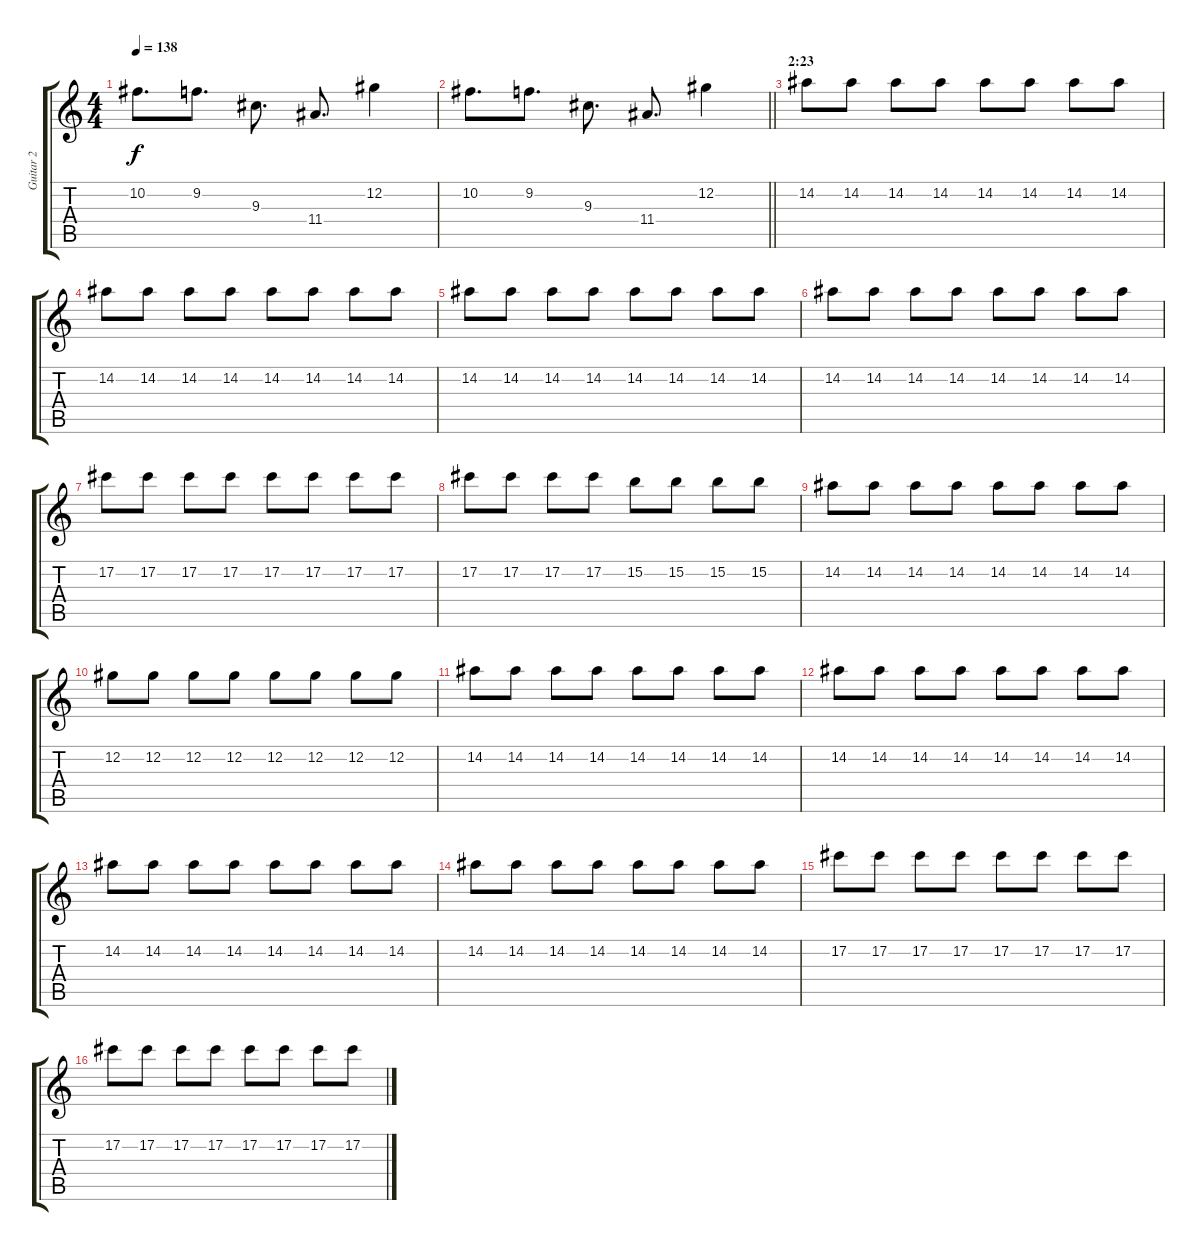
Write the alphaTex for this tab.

\track ("Guitar 2" "Guitar 2") {instrument distortionguitar}
\staff {score tabs}
\tuning (Db4 Ab3 E3 B2 Gb2 Db2) {hide}
\ts (4 4)
\tempo 138
\clef g2
\ks c
10.2.8{d dy f} 9.2.8{d} 9.3.8{d} 11.4.8{d} 12.2.4 |
\barLineRight lightlight
10.2.8{d} 9.2.8{d} 9.3.8{d} 11.4.8{d} 12.2.4 |
\section ("" "2:23")
14.2.8 14.2.8 14.2.8 14.2.8 14.2.8 14.2.8 14.2.8 14.2.8 |
14.2.8 14.2.8 14.2.8 14.2.8 14.2.8 14.2.8 14.2.8 14.2.8 |
14.2.8 14.2.8 14.2.8 14.2.8 14.2.8 14.2.8 14.2.8 14.2.8 |
14.2.8 14.2.8 14.2.8 14.2.8 14.2.8 14.2.8 14.2.8 14.2.8 |
17.2.8 17.2.8 17.2.8 17.2.8 17.2.8 17.2.8 17.2.8 17.2.8 |
17.2.8 17.2.8 17.2.8 17.2.8 15.2.8 15.2.8 15.2.8 15.2.8 |
14.2.8 14.2.8 14.2.8 14.2.8 14.2.8 14.2.8 14.2.8 14.2.8 |
12.2.8 12.2.8 12.2.8 12.2.8 12.2.8 12.2.8 12.2.8 12.2.8 |
14.2.8 14.2.8 14.2.8 14.2.8 14.2.8 14.2.8 14.2.8 14.2.8 |
14.2.8 14.2.8 14.2.8 14.2.8 14.2.8 14.2.8 14.2.8 14.2.8 |
14.2.8 14.2.8 14.2.8 14.2.8 14.2.8 14.2.8 14.2.8 14.2.8 |
14.2.8 14.2.8 14.2.8 14.2.8 14.2.8 14.2.8 14.2.8 14.2.8 |
17.2.8 17.2.8 17.2.8 17.2.8 17.2.8 17.2.8 17.2.8 17.2.8 |
17.2.8 17.2.8 17.2.8 17.2.8 17.2.8 17.2.8 17.2.8 17.2.8
